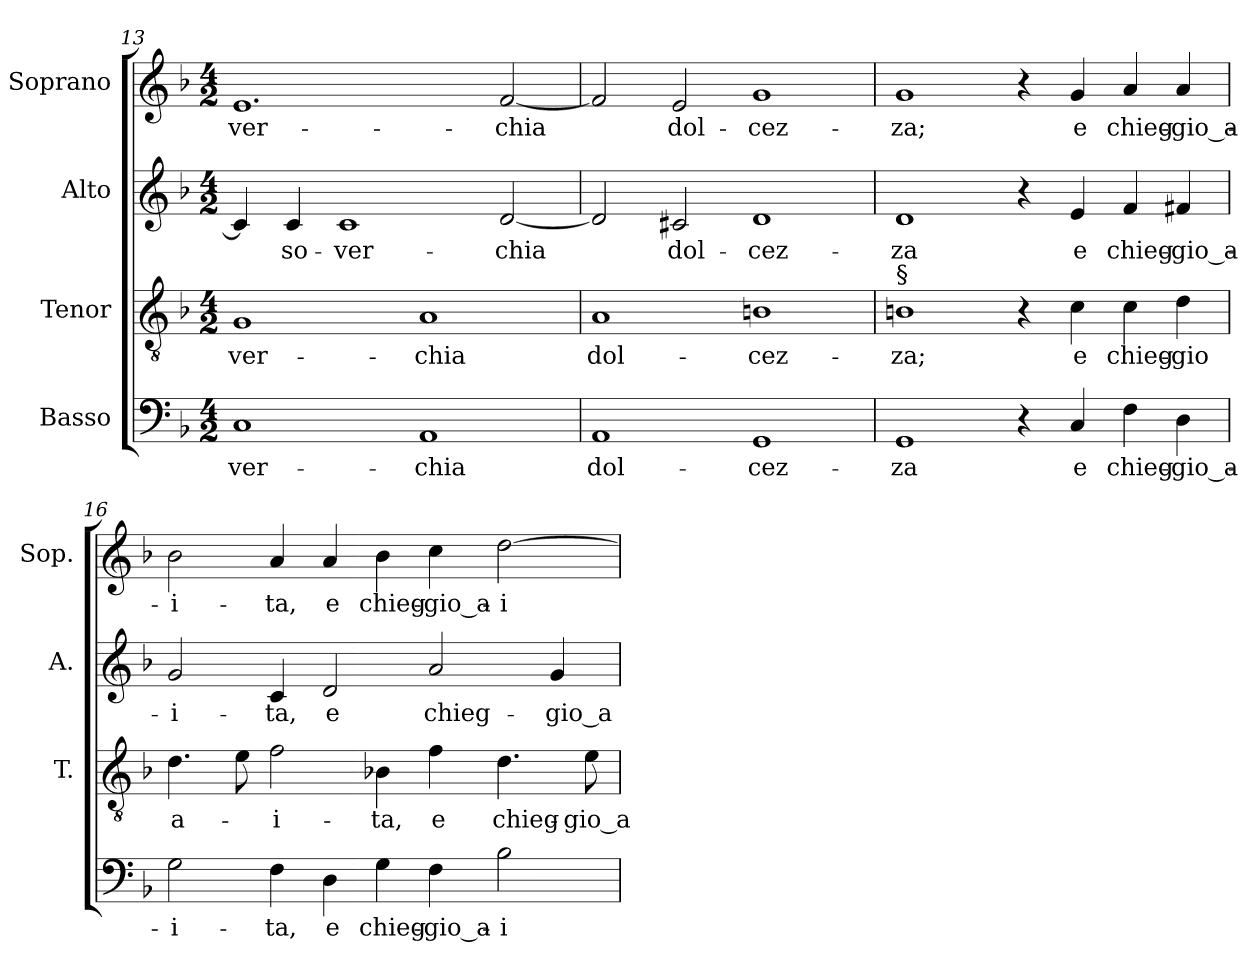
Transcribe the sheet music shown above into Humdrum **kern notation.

**kern	**text	**kern	**text	**kern	**text	**kern	**text
*part4	*part4	*part3	*part3	*part2	*part2	*part1	*part1
*staff4	*staff4	*staff3	*staff3	*staff2	*staff2	*staff1	*staff1
*I"Basso	*	*I"Tenor	*	*I"Alto	*	*I"Soprano	*
*	*	*I'T.	*	*I'A.	*	*I'Sop.	*
*clefF4	*	*clefGv2	*	*clefG2	*	*clefG2	*
*	*	*ITrd7c12	*	*	*	*	*
*k[b-]	*	*k[b-]	*	*k[b-]	*	*k[b-]	*
*F:	*	*F:	*	*F:	*	*F:	*
*M4/2	*	*M4/2	*	*M4/2	*	*M4/2	*
=13	=13	=13	=13	=13	=13	=13	=13
!	!LO:LY:b:color=#000000	!	!	!	!	!	!
!	!	!	!LO:LY:b:color=#000000	!	!	!	!
!	!	!	!	!	!	!	!LO:LY:b:color=#000000
1Ci	-ver-	1GGi	-ver-	4ci/]	.	1.ei	-ver-
!	!	!	!	!	!LO:LY:b:color=#000000	!	!
.	.	.	.	4ci/	so-	.	.
!	!	!	!	!	!LO:LY:b:color=#000000	!	!
.	.	.	.	1ci	-ver-	.	.
!	!LO:LY:b:color=#000000	!	!	!	!	!	!
!	!	!	!LO:LY:b:color=#000000	!	!	!	!
1AAi	-chia	1AAi	-chia	.	.	.	.
!	!	!	!	!	!LO:LY:b:color=#000000	!	!
!	!	!	!	!	!	!	!LO:LY:b:color=#000000
.	.	.	.	[<2di/	-chia	[<2fi/	-chia
=14	=14	=14	=14	=14	=14	=14	=14
!	!LO:LY:b:color=#000000	!	!	!	!	!	!
!	!	!	!LO:LY:b:color=#000000	!	!	!	!
1AAi	dol-	1AAi	dol-	2di/]	.	2fi/]	.
!	!	!	!	!	!LO:LY:b:color=#000000	!	!
!	!	!	!	!	!	!	!LO:LY:b:color=#000000
.	.	.	.	2c#Xi/	dol-	2ei/	dol-
!	!LO:LY:b:color=#000000	!	!	!	!	!	!
!	!	!	!LO:LY:b:color=#000000	!	!	!	!
!	!	!	!	!	!LO:LY:b:color=#000000	!	!
!	!	!	!	!	!	!	!LO:LY:b:color=#000000
1GGi	-cez-	1BBni	-cez-	1di	-cez-	1gi	-cez-
!!LO:PB:g=z
=15	=15	=15	=15	=15	=15	=15	=15
!	!LO:LY:b:color=#000000	!	!	!	!	!	!
!	!	!	!LO:LY:b:color=#000000	!	!	!	!
!	!	!	!	!	!LO:LY:b:color=#000000	!	!
!	!	!LO:TX:a:t=§	!	!	!	!	!
!	!	!	!	!	!	!	!LO:LY:b:color=#000000
1GGi	-za	1BBi	-za;	1di	-za	1gi	-za;
4r	.	4r	.	4r	.	4r	.
!	!LO:LY:b:color=#000000	!	!	!	!	!	!
!	!	!	!LO:LY:b:color=#000000	!	!	!	!
!	!	!	!	!	!LO:LY:b:color=#000000	!	!
!	!	!	!	!	!	!	!LO:LY:b:color=#000000
4Ci/	e	4Ci\	e	4ei/	e	4gi/	e
!	!LO:LY:b:color=#000000	!	!	!	!	!	!
!	!	!	!LO:LY:b:color=#000000	!	!	!	!
!	!	!	!	!	!LO:LY:b:color=#000000	!	!
!	!	!	!	!	!	!	!LO:LY:b:color=#000000
4Fi\	chieg-	4Ci\	chieg-	4fi/	chieg-	4ai/	chieg-
!	!LO:LY:b:color=#000000	!	!	!	!	!	!
!	!	!	!LO:LY:b:color=#000000	!	!	!	!
!	!	!	!	!	!LO:LY:b:color=#000000	!	!
!	!	!	!	!	!	!	!LO:LY:b:color=#000000
4Di\	-gio_a-	4Di\	-gio	4f#Xi/	-gio_a-	4ai/	-gio_a-
=16	=16	=16	=16	=16	=16	=16	=16
!	!LO:LY:b:color=#000000	!	!	!	!	!	!
!	!	!	!LO:LY:b:color=#000000	!	!	!	!
!	!	!	!	!	!LO:LY:b:color=#000000	!	!
!	!	!	!	!	!	!	!LO:LY:b:color=#000000
2Gi\	-i-	4.Di\	a-	2gi/	-i-	2b-i\	-i-
.	.	8Ei\	.	.	.	.	.
!	!LO:LY:b:color=#000000	!	!	!	!	!	!
!	!	!	!LO:LY:b:color=#000000	!	!	!	!
!	!	!	!	!	!LO:LY:b:color=#000000	!	!
!	!	!	!	!	!	!	!LO:LY:b:color=#000000
4Fi\	-ta,	2Fi\	-i-	4ci/	-ta,	4ai/	-ta,
!	!LO:LY:b:color=#000000	!	!	!	!	!	!
!	!	!	!	!	!LO:LY:b:color=#000000	!	!
!	!	!	!	!	!	!	!LO:LY:b:color=#000000
4Di\	e	.	.	2di/	e	4ai/	e
!	!LO:LY:b:color=#000000	!	!	!	!	!	!
!	!	!	!LO:LY:b:color=#000000	!	!	!	!
!	!	!	!	!	!	!	!LO:LY:b:color=#000000
4Gi\	chieg-	4BB-Xi\	-ta,	.	.	4b-i\	chieg-
!	!LO:LY:b:color=#000000	!	!	!	!	!	!
!	!	!	!LO:LY:b:color=#000000	!	!	!	!
!	!	!	!	!	!LO:LY:b:color=#000000	!	!
!	!	!	!	!	!	!	!LO:LY:b:color=#000000
4Fi\	-gio_a-	4Fi\	e	2ai/	chieg-	4cci\	-gio_a-
!	!LO:LY:b:color=#000000	!	!	!	!	!	!
!	!	!	!LO:LY:b:color=#000000	!	!	!	!
!	!	!	!	!	!	!	!LO:LY:b:color=#000000
2B-i\	-i-	4.Di\	chieg-	.	.	[>2ddi\	-i-
!	!	!	!	!	!LO:LY:b:color=#000000	!	!
.	.	.	.	4gi/	-gio_a-	.	.
!	!	!	!LO:LY:b:color=#000000	!	!	!	!
.	.	8Ei\	-gio_a-	.	.	.	.
=	=	=	=	=	=	=	=
*-	*-	*-	*-	*-	*-	*-	*-
